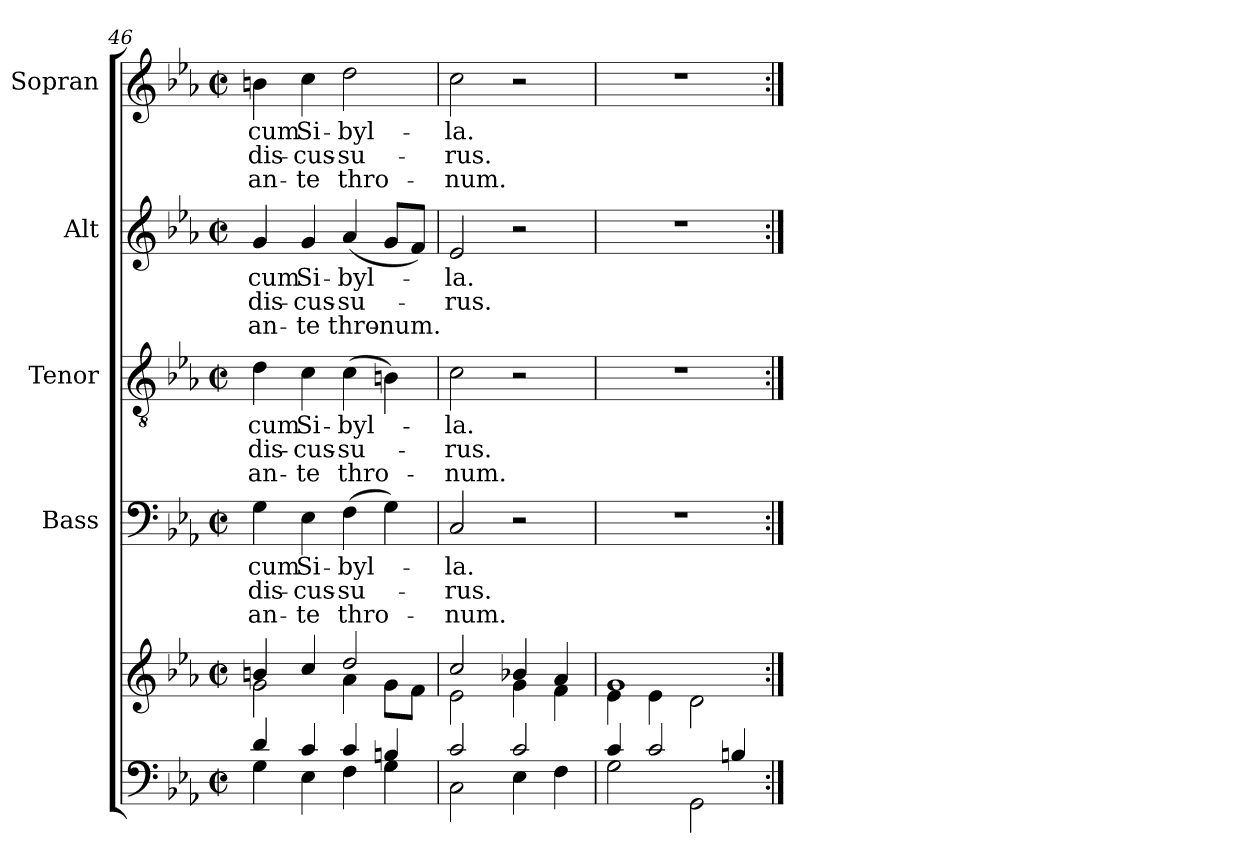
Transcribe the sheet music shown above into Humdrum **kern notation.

**kern	**kern	**kern	**text	**text	**text	**kern	**text	**text	**text	**kern	**text	**text	**text	**kern	**text	**text	**text
*part5	*part5	*part4	*part4	*part4	*part4	*part3	*part3	*part3	*part3	*part2	*part2	*part2	*part2	*part1	*part1	*part1	*part1
*staff6	*staff5	*staff4	*staff4	*staff4	*staff4	*staff3	*staff3	*staff3	*staff3	*staff2	*staff2	*staff2	*staff2	*staff1	*staff1	*staff1	*staff1
*	*	*I"Bass	*	*	*	*I"Tenor	*	*	*	*I"Alt	*	*	*	*I"Sopran	*	*	*
*	*	*I'B.	*	*	*	*I'T.	*	*	*	*I'A.	*	*	*	*I'S.	*	*	*
!!LO:PB:g=z
*clefF4	*clefG2	*clefF4	*	*	*	*clefGv2	*	*	*	*clefG2	*	*	*	*clefG2	*	*	*
*k[b-e-a-]	*k[b-e-a-]	*k[b-e-a-]	*	*	*	*k[b-e-a-]	*	*	*	*k[b-e-a-]	*	*	*	*k[b-e-a-]	*	*	*
*E-:	*E-:	*E-:	*	*	*	*E-:	*	*	*	*E-:	*	*	*	*E-:	*	*	*
*M2/2	*M2/2	*M2/2	*	*	*	*M2/2	*	*	*	*M2/2	*	*	*	*M2/2	*	*	*
*met(c|)	*met(c|)	*met(c|)	*	*	*	*met(c|)	*	*	*	*met(c|)	*	*	*	*met(c|)	*	*	*
=46	=46	=46	=46	=46	=46	=46	=46	=46	=46	=46	=46	=46	=46	=46	=46	=46	=46
*^	*^	*	*	*	*	*	*	*	*	*	*	*	*	*	*	*	*
!	!	!	!	!	!LO:LY:b	!LO:LY:b	!LO:LY:b	!	!LO:LY:b	!LO:LY:b	!LO:LY:b	!	!LO:LY:b	!LO:LY:b	!LO:LY:b	!	!LO:LY:b	!LO:LY:b	!LO:LY:b
4d/	4G\	4bn/	2g\	4G\	cum	dis-	an-	4d\	cum	dis-	an-	4g/	cum	dis-	an-	4bn\	cum	dis-	an-
!	!	!	!	!	!LO:LY:b	!LO:LY:b	!LO:LY:b	!	!LO:LY:b	!LO:LY:b	!LO:LY:b	!	!LO:LY:b	!LO:LY:b	!LO:LY:b	!	!LO:LY:b	!LO:LY:b	!LO:LY:b
4c/	4E-\	4cc/	.	4E-\	Si-	-cus-	-te	4c\	Si-	-cus-	-te	4g/	Si-	-cus-	-te	4cc\	Si-	-cus-	-te
!	!	!	!	!	!LO:LY:b	!LO:LY:b	!LO:LY:b	!	!LO:LY:b	!LO:LY:b	!LO:LY:b	!	!LO:LY:b	!LO:LY:b	!LO:LY:b	!	!LO:LY:b	!LO:LY:b	!LO:LY:b
4c/	4F\	2dd/	4a-\	(>4F\	-byl-	-su-	thro-	(>4c\	-byl-	-su-	thro-	(<4a-/	-byl-	-su-	thro-	2dd\	-byl-	-su-	thro-
!	!	!	!	!	!	!	!	!	!	!	!	!	!	!	!LO:LY:b	!	!	!	!
4Bn/	4G\	.	8g\L	4G\)	.	.	.	4Bn\)	.	.	.	8g/L	.	.	-num.	.	.	.	.
.	.	.	8f\J	.	.	.	.	.	.	.	.	8f/J)	.	.	.	.	.	.	.
=47	=47	=47	=47	=47	=47	=47	=47	=47	=47	=47	=47	=47	=47	=47	=47	=47	=47	=47	=47
!	!	!	!	!	!LO:LY:b	!LO:LY:b	!LO:LY:b	!	!LO:LY:b	!LO:LY:b	!LO:LY:b	!	!LO:LY:b	!LO:LY:b	!	!	!LO:LY:b	!LO:LY:b	!LO:LY:b
2c/	2C\	2cc/	2e-\	2C/	-la.	-rus.	-num.	2c\	-la.	-rus.	-num.	2e-/	-la.	-rus.	.	2cc\	-la.	-rus.	-num.
2c/	4E-\	4b-X/	4g\	2r	.	.	.	2r	.	.	.	2r	.	.	.	2r	.	.	.
.	4F\	4a-/	4f\	.	.	.	.	.	.	.	.	.	.	.	.	.	.	.	.
=48	=48	=48	=48	=48	=48	=48	=48	=48	=48	=48	=48	=48	=48	=48	=48	=48	=48	=48	=48
4c/	2G\	1g	4e-\	1r	.	.	.	1r	.	.	.	1r	.	.	.	1r	.	.	.
2c/	.	.	4e-\	.	.	.	.	.	.	.	.	.	.	.	.	.	.	.	.
.	2GG\	.	2d\	.	.	.	.	.	.	.	.	.	.	.	.	.	.	.	.
4Bn/	.	.	.	.	.	.	.	.	.	.	.	.	.	.	.	.	.	.	.
*v	*v	*	*	*	*	*	*	*	*	*	*	*	*	*	*	*	*	*	*
*	*v	*v	*	*	*	*	*	*	*	*	*	*	*	*	*	*	*	*
=:|!	=:|!	=:|!	=:|!	=:|!	=:|!	=:|!	=:|!	=:|!	=:|!	=:|!	=:|!	=:|!	=:|!	=:|!	=:|!	=:|!	=:|!
*-	*-	*-	*-	*-	*-	*-	*-	*-	*-	*-	*-	*-	*-	*-	*-	*-	*-
